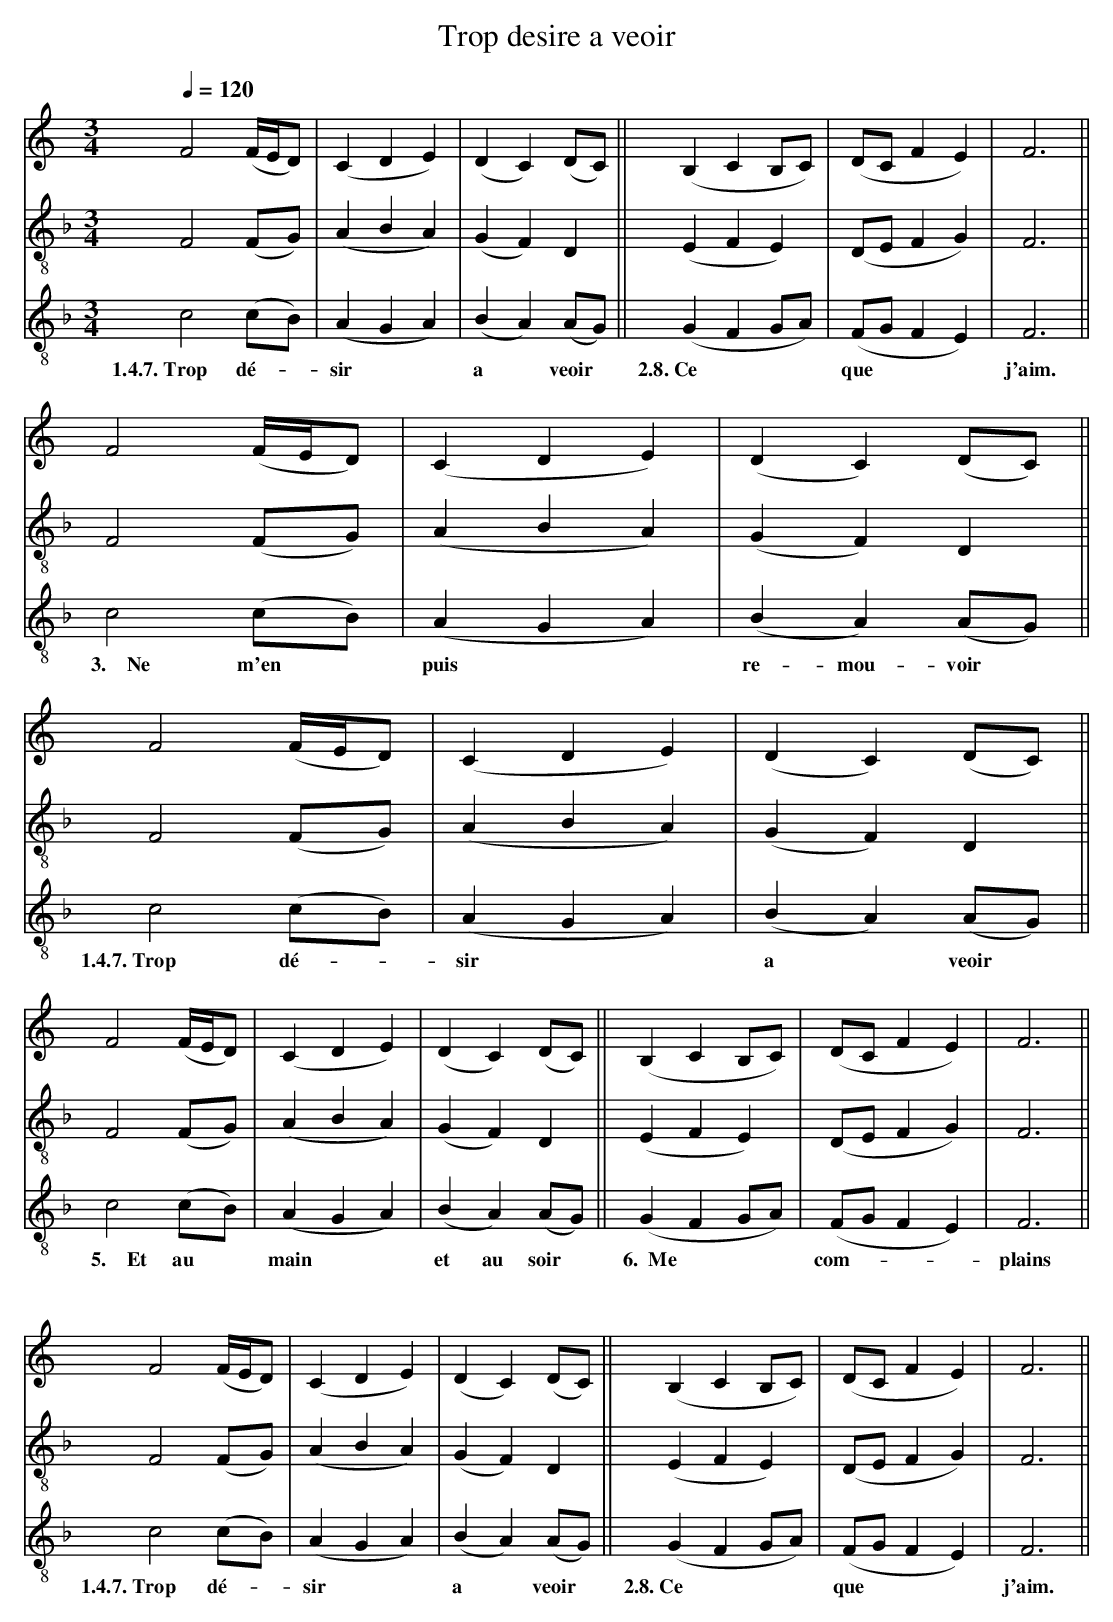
X:1
T:Trop desire a veoir
M:3/4
L:1/4
Q:1/4=120
K:F Lydian
V:1 clef=treble
V:2 clef=treble-8 middle=B,
V:3 clef=treble-8 middle=B,
[V:1][K:C]  F2  (F/4E/4D/)|(C D E) |(D  C) (D/C/)  ||   (B,C B,/C/) |(D/C/ F  E)  | F3  ||
[V:2][K:F]  F,2 (F,/G,/)  |(A,B,A,)|(G, F,) D,     ||   (E,F,E,)    |(D,/E,/F, G,)| F,3 ||
[V:3][K:F]  C2  (C/B,/)   |(A,G,A,)|(B, A,)(A,/G,/)||   (G,F,G,/A,/)|(F,/G,/F, E,)| F,3 ||
w:   1.4.7.~Trop dé-*       sir**    a*     veoir*  2.8.~Ce***         que***      j'aim.
[V:1][K:C]  F2  (F/4E/4D/)|(C D E) |(D  C) (D/C/)  ||
[V:2][K:F]  F,2 (F,/G,/)  |(A,B,A,)|(G, F,) D,     ||
[V:3][K:F]  C2  (C/B,/)   |(A,G,A,)|(B, A,)(A,/G,/)||
w:  ~~3.~~~~Ne   m'en*      puis**   re-mou-voir*
[V:1][K:C]  F2  (F/4E/4D/)|(C D E) |(D  C) (D/C/)  ||
[V:2][K:F]  F,2 (F,/G,/)  |(A,B,A,)|(G, F,) D,     ||
[V:3][K:F]  C2  (C/B,/)   |(A,G,A,)|(B, A,)(A,/G,/)||
w:   1.4.7.~Trop dé-*       sir**    a*     veoir*
[V:1][K:C]  F2  (F/4E/4D/)|(C D E) |(D  C) (D/C/)  ||   (B,C B,/C/) |(D/C/ F  E)  | F3  ||
[V:2][K:F]  F,2 (F,/G,/)  |(A,B,A,)|(G, F,) D,     ||   (E,F,E,)    |(D,/E,/F, G,)| F,3 ||
[V:3][K:F]  C2  (C/B,/)   |(A,G,A,)|(B, A,)(A,/G,/)||   (G,F,G,/A,/)|(F,/G,/F, E,)| F,3 ||
w:  ~~5.~~~~Et   au*        main**   et au  soir*   ~6.~~Me***         com-***     plains
[V:1][K:C]  F2  (F/4E/4D/)|(C D E) |(D  C) (D/C/)  ||   (B,C B,/C/) |(D/C/ F  E)  | F3  ||
[V:2][K:F]  F,2 (F,/G,/)  |(A,B,A,)|(G, F,) D,     ||   (E,F,E,)    |(D,/E,/F, G,)| F,3 ||
[V:3][K:F]  C2  (C/B,/)   |(A,G,A,)|(B, A,)(A,/G,/)||   (G,F,G,/A,/)|(F,/G,/F, E,)| F,3 ||
w:   1.4.7.~Trop dé-*       sir**    a*     veoir*  2.8.~Ce***         que***      j'aim.
